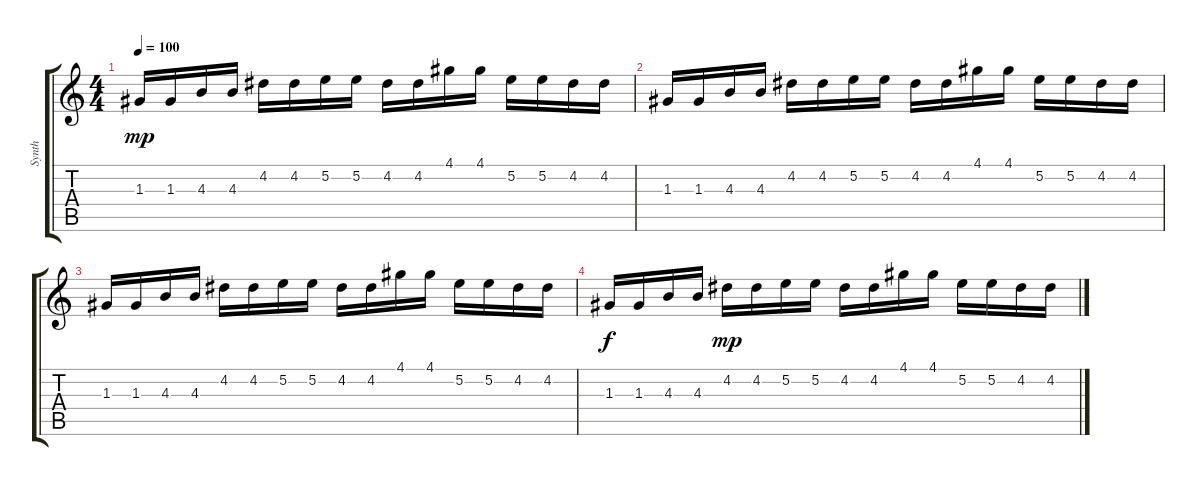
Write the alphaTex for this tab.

\track ("Synth" "Synth") {instrument synthbass1}
\staff {score tabs}
\tuning (E4 B3 G3 D3 A2 E2) {hide}
\ts (4 4)
\tempo 100
\clef g2
\ks c
1.3.16{dy mp} 1.3.16 4.3.16 4.3.16 4.2.16 4.2.16 5.2.16 5.2.16 4.2.16 4.2.16 4.1.16 4.1.16 5.2.16 5.2.16 4.2.16 4.2.16 |
1.3.16 1.3.16 4.3.16 4.3.16 4.2.16 4.2.16 5.2.16 5.2.16 4.2.16 4.2.16 4.1.16 4.1.16 5.2.16 5.2.16 4.2.16 4.2.16 |
1.3.16 1.3.16 4.3.16 4.3.16 4.2.16 4.2.16 5.2.16 5.2.16 4.2.16 4.2.16 4.1.16 4.1.16 5.2.16 5.2.16 4.2.16 4.2.16 |
1.3.16{dy f} 1.3.16 4.3.16 4.3.16 4.2.16{dy mp} 4.2.16 5.2.16 5.2.16 4.2.16 4.2.16 4.1.16 4.1.16 5.2.16 5.2.16 4.2.16 4.2.16
